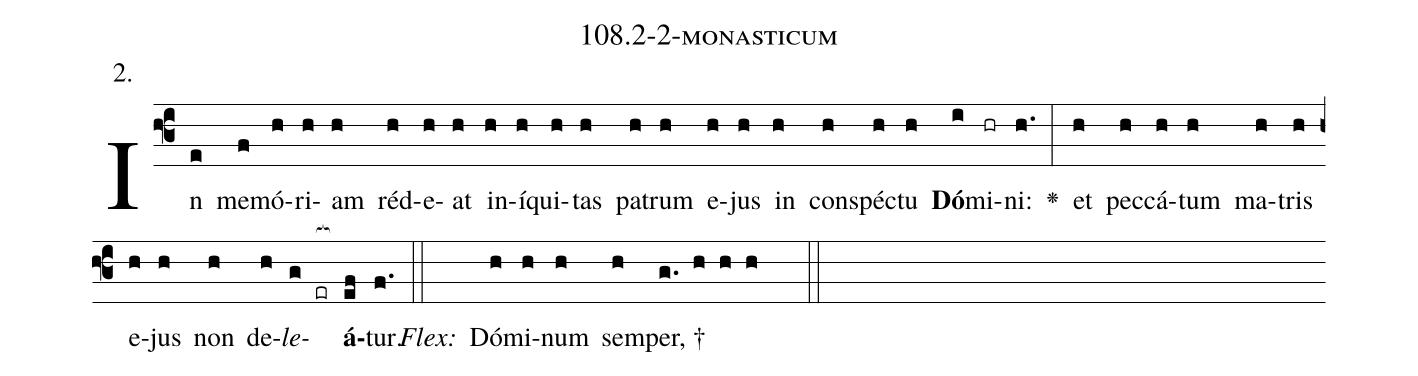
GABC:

name: 108.2-2-monasticum;
annotation: 2.;
%%
(f3)In(e) me(f)mó(h)ri(h)am(h) réd(h)e(h)at(h) in(h)í(h)qui(h)tas(h) pa(h)trum(h) e(h)jus(h) in(h) con(h)spéc(h)tu(h) <b>Dó</b>(i)mi(hr)ni:(h.) <v>\greheightstar</v>(:) et(h) pec(h)cá(h)tum(h) ma(h)tris(h) e(h)jus(h) non(h) de(h)<i>le</i>(g er[ocb:1{])<b>á</b>(ef[ocb:0}])tur.(f.) (::)
<i>Flex:</i>()  Dó(h)mi(h)num(h) sem(h)per, †(g. h h h  ::)

%E(h) u(h) o(h) u(g) a(ef) e.(f.) (::)
